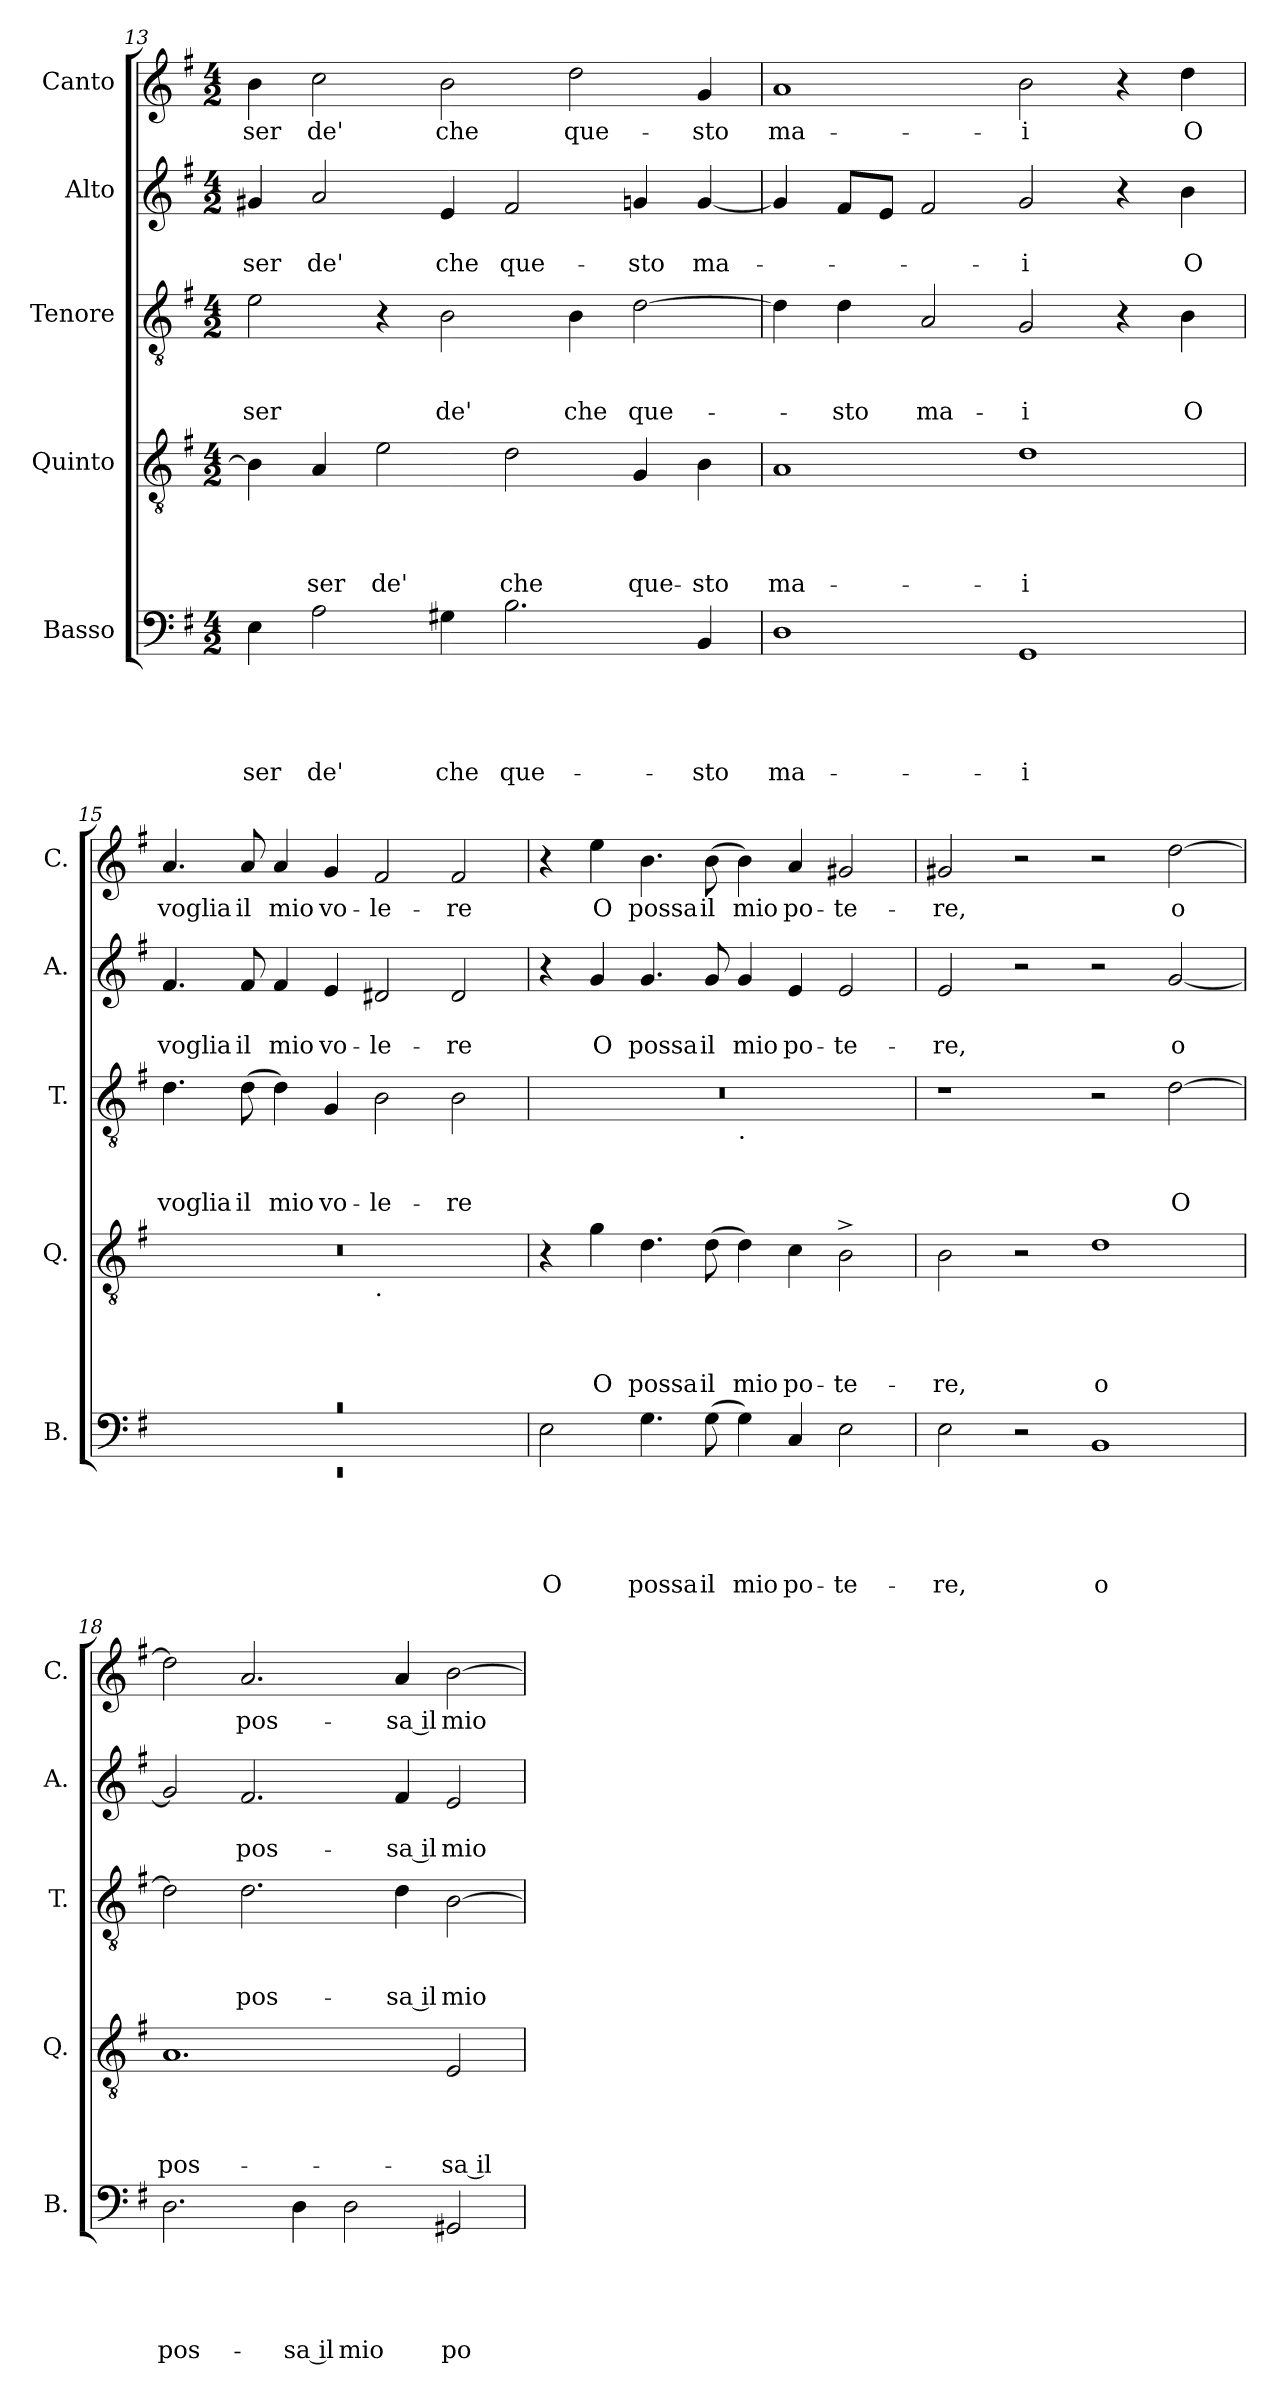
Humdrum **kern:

**kern	**text	**text	**text	**text	**text	**kern	**text	**text	**text	**text	**kern	**text	**text	**text	**kern	**text	**text	**kern	**text
*part5	*part5	*part5	*part5	*part5	*part5	*part4	*part4	*part4	*part4	*part4	*part3	*part3	*part3	*part3	*part2	*part2	*part2	*part1	*part1
*staff5	*staff5	*staff5	*staff5	*staff5	*staff5	*staff4	*staff4	*staff4	*staff4	*staff4	*staff3	*staff3	*staff3	*staff3	*staff2	*staff2	*staff2	*staff1	*staff1
*I"Basso	*	*	*	*	*	*I"Quinto	*	*	*	*	*I"Tenore	*	*	*	*I"Alto	*	*	*I"Canto	*
*I'B.	*	*	*	*	*	*I'Q.	*	*	*	*	*I'T.	*	*	*	*I'A.	*	*	*I'C.	*
!!LO:PB:g=z
*clefF4	*	*	*	*	*	*clefGv2	*	*	*	*	*clefGv2	*	*	*	*clefG2	*	*	*clefG2	*
*k[f#]	*	*	*	*	*	*k[f#]	*	*	*	*	*k[f#]	*	*	*	*k[f#]	*	*	*k[f#]	*
*G:	*	*	*	*	*	*G:	*	*	*	*	*G:	*	*	*	*G:	*	*	*G:	*
*M4/2	*	*	*	*	*	*M4/2	*	*	*	*	*M4/2	*	*	*	*M4/2	*	*	*M4/2	*
=13	=13	=13	=13	=13	=13	=13	=13	=13	=13	=13	=13	=13	=13	=13	=13	=13	=13	=13	=13
!	!	!	!	!	!LO:LY:b	!	!	!	!	!	!	!	!	!LO:LY:b	!	!	!LO:LY:b	!	!LO:LY:b
4E\	.	.	.	.	-ser	4B\]	.	.	.	.	2e\	.	.	-ser	4g#X/	.	-ser	4b\	-ser
!	!	!	!	!	!LO:LY:b	!	!	!	!	!LO:LY:b	!	!	!	!	!	!	!LO:LY:b	!	!LO:LY:b
2A\	.	.	.	.	de'	4A/	.	.	.	-ser	.	.	.	.	2a/	.	de'	2cc\	de'
!	!	!	!	!	!	!	!	!	!	!LO:LY:b	!	!	!	!	!	!	!	!	!
.	.	.	.	.	.	2e\	.	.	.	de'	4r	.	.	.	.	.	.	.	.
!	!	!	!	!	!LO:LY:b	!	!	!	!	!	!	!	!	!LO:LY:b	!	!	!LO:LY:b	!	!LO:LY:b
4G#X\	.	.	.	.	che	.	.	.	.	.	2B\	.	.	de'	4e/	.	che	2b\	che
!	!	!	!	!	!LO:LY:b	!	!	!	!	!LO:LY:b	!	!	!	!	!	!	!LO:LY:b	!	!
2.B\	.	.	.	.	que-	2d\	.	.	.	che	.	.	.	.	2f#/	.	que-	.	.
!	!	!	!	!	!	!	!	!	!	!	!	!	!	!LO:LY:b	!	!	!	!	!LO:LY:b
.	.	.	.	.	.	.	.	.	.	.	4B\	.	.	che	.	.	.	2dd\	que-
!	!	!	!	!	!	!	!	!	!	!LO:LY:b	!	!	!	!LO:LY:b	!	!	!LO:LY:b	!	!
.	.	.	.	.	.	4G/	.	.	.	que-	[>2d\	.	.	que-	4g/	.	-sto	.	.
!	!	!	!	!	!LO:LY:b	!	!	!	!	!LO:LY:b:rj	!	!	!	!	!	!	!LO:LY:b	!	!LO:LY:b
4BB/	.	.	.	.	-sto	4B\	.	.	.	-sto	.	.	.	.	[<4g/	.	ma-	4g/	-sto
=14	=14	=14	=14	=14	=14	=14	=14	=14	=14	=14	=14	=14	=14	=14	=14	=14	=14	=14	=14
!	!	!	!	!	!LO:LY:b	!	!	!	!	!LO:LY:b	!	!	!	!	!	!	!	!	!LO:LY:b
1D	.	.	.	.	ma-	1A	.	.	.	ma-	4d\]	.	.	.	4g/]	.	.	1a	ma-
!	!	!	!	!	!	!	!	!	!	!	!	!	!	!LO:LY:b	!	!	!	!	!
.	.	.	.	.	.	.	.	.	.	.	4d\	.	.	-sto	8f#/L	.	.	.	.
.	.	.	.	.	.	.	.	.	.	.	.	.	.	.	8e/J	.	.	.	.
!	!	!	!	!	!	!	!	!	!	!	!	!	!	!LO:LY:b	!	!	!	!	!
.	.	.	.	.	.	.	.	.	.	.	2A/	.	.	ma-	2f#/	.	.	.	.
!	!	!	!	!	!LO:LY:b:rj	!	!	!	!	!LO:LY:b:rj	!	!	!	!LO:LY:b	!	!	!LO:LY:b	!	!LO:LY:b
1GG	.	.	.	.	-i	1d	.	.	.	-i	2G/	.	.	-i	2g/	.	-i	2b\	-i
.	.	.	.	.	.	.	.	.	.	.	4r	.	.	.	4r	.	.	4r	.
!	!	!	!	!	!	!	!	!	!	!	!	!	!	!LO:LY:b	!	!	!LO:LY:b	!	!LO:LY:b
.	.	.	.	.	.	.	.	.	.	.	4B\	.	.	O	4b\	.	O	4dd\	O
=15	=15	=15	=15	=15	=15	=15	=15	=15	=15	=15	=15	=15	=15	=15	=15	=15	=15	=15	=15
*^	*	*	*	*	*	*	*	*	*	*	*	*	*	*	*	*	*	*	*
!LO:N:vis=1	!LO:N:vis=1	!	!	!	!	!	!	!	!	!	!	!	!	!	!LO:LY:b	!	!	!LO:LY:b	!	!LO:LY:b
*	*	*	*	*	*	*	*^	*	*	*	*	*	*	*	*	*	*	*	*	*
0rc	0rEE	.	.	.	.	.	0r	1ryy	.	.	.	.	4.d\	.	.	vo­glia	4.f#/	.	vo­glia	4.a/	vo­glia
!	!	!	!	!	!	!	!	!	!	!	!	!	!	!	!	!LO:LY:b	!	!	!LO:LY:b	!	!LO:LY:b
.	.	.	.	.	.	.	.	.	.	.	.	.	(<8d\	.	.	il	8f#/	.	il	8a/	il
!	!	!	!	!	!	!	!	!	!	!	!	!	!	!	!	!LO:LY:b	!	!	!LO:LY:b	!	!LO:LY:b
.	.	.	.	.	.	.	.	.	.	.	.	.	4d\)	.	.	mio	4f#/	.	mio	4a/	mio
!	!	!	!	!	!	!	!	!	!	!	!	!	!	!	!	!LO:LY:b	!	!	!LO:LY:b	!	!LO:LY:b
.	.	.	.	.	.	.	.	.	.	.	.	.	4G/	.	.	vo-	4e/	.	vo-	4g/	vo-
!	!	!	!	!	!	!	!	!LO:TX:b:t=.	!	!	!	!	!	!	!	!	!	!	!	!	!
!	!	!	!	!	!	!	!	!	!	!	!	!	!	!	!	!LO:LY:b	!	!	!LO:LY:b	!	!LO:LY:b
.	.	.	.	.	.	.	.	1ryy	.	.	.	.	2B\	.	.	-le-	2d#X/	.	-le-	2f#/	-le-
!	!	!	!	!	!	!	!	!	!	!	!	!	!	!	!	!LO:LY:b	!	!	!LO:LY:b	!	!LO:LY:b
.	.	.	.	.	.	.	.	.	.	.	.	.	2B\	.	.	-re	2d#/	.	-re	2f#/	-re
*v	*v	*	*	*	*	*	*	*	*	*	*	*	*	*	*	*	*	*	*	*	*
=16	=16	=16	=16	=16	=16	=16	=16	=16	=16	=16	=16	=16	=16	=16	=16	=16	=16	=16	=16	=16
!	!	!	!	!	!LO:LY:b	!	!	!	!	!	!	!	!	!	!	!	!	!	!	!
*	*	*	*	*	*	*v	*v	*	*	*	*	*^	*	*	*	*	*	*	*	*
2E\	.	.	.	.	O	4r	.	.	.	.	0r	1ryy	.	.	.	4r	.	.	4r	.
!	!	!	!	!	!	!	!	!	!	!LO:LY:b	!	!	!	!	!	!	!	!LO:LY:b	!	!LO:LY:b
.	.	.	.	.	.	4g\	.	.	.	O	.	.	.	.	.	4g/	.	O	4ee\	O
!	!	!	!	!	!LO:LY:b	!	!	!	!	!LO:LY:b	!	!	!	!	!	!	!	!LO:LY:b	!	!LO:LY:b
4.G\	.	.	.	.	pos­sa	4.d\	.	.	.	pos­sa	.	.	.	.	.	4.g/	.	pos­sa	4.b\	pos­sa
!	!	!	!	!	!LO:LY:b	!	!	!	!	!LO:LY:b	!	!	!	!	!	!	!	!LO:LY:b	!	!LO:LY:b
(<8G\	.	.	.	.	il	(<8d\	.	.	.	il	.	.	.	.	.	8g/	.	il	(<8b\	il
!	!	!	!	!	!	!	!	!	!	!	!	!LO:TX:b:t=.	!	!	!	!	!	!	!	!
!	!	!	!	!	!LO:LY:b	!	!	!	!	!LO:LY:b	!	!	!	!	!	!	!	!LO:LY:b	!	!LO:LY:b
4G\)	.	.	.	.	mio	4d\)	.	.	.	mio	.	1ryy	.	.	.	4g/	.	mio	4b\)	mio
!	!	!	!	!	!LO:LY:b	!	!	!	!	!LO:LY:b	!	!	!	!	!	!	!	!LO:LY:b	!	!LO:LY:b
4C/	.	.	.	.	po-	4c\	.	.	.	po-	.	.	.	.	.	4e/	.	po-	4a/	po-
!	!	!	!	!	!LO:LY:b	!	!	!	!	!LO:LY:b	!	!	!	!	!	!	!	!LO:LY:b	!	!LO:LY:b
2E\	.	.	.	.	-te-	2B^>\	.	.	.	-te-	.	.	.	.	.	2e/	.	-te-	2g#X/	-te-
!!LO:LB:g=z
=17	=17	=17	=17	=17	=17	=17	=17	=17	=17	=17	=17	=17	=17	=17	=17	=17	=17	=17	=17	=17
!	!	!	!	!	!LO:LY:b	!	!	!	!	!LO:LY:b	!	!	!	!	!	!	!	!LO:LY:b	!	!LO:LY:b
*	*	*	*	*	*	*	*	*	*	*	*v	*v	*	*	*	*	*	*	*	*
2E\	.	.	.	.	-re,	2B\	.	.	.	-re,	1r	.	.	.	2e/	.	-re,	2g#X/	-re,
2r	.	.	.	.	.	2r	.	.	.	.	.	.	.	.	2r	.	.	2r	.
!	!	!	!	!	!LO:LY:b:rj	!	!	!	!	!LO:LY:b:rj	!	!	!	!	!	!	!	!	!
1BB	.	.	.	.	o	1d	.	.	.	o	2r	.	.	.	2r	.	.	2r	.
!	!	!	!	!	!	!	!	!	!	!	!	!	!	!LO:LY:b	!	!	!LO:LY:b	!	!LO:LY:b
.	.	.	.	.	.	.	.	.	.	.	[>2d\	.	.	O	[<2g/	.	o	[>2dd\	o
=18	=18	=18	=18	=18	=18	=18	=18	=18	=18	=18	=18	=18	=18	=18	=18	=18	=18	=18	=18
!	!	!	!	!	!LO:LY:b	!	!	!	!	!LO:LY:b	!	!	!	!	!	!	!	!	!
2.D\	.	.	.	.	pos-	1.A	.	.	.	pos-	2d\]	.	.	.	2g/]	.	.	2dd\]	.
!	!	!	!	!	!	!	!	!	!	!	!	!	!	!LO:LY:b	!	!	!LO:LY:b	!	!LO:LY:b
.	.	.	.	.	.	.	.	.	.	.	2.d\	.	.	pos-	2.f#/	.	pos-	2.a/	pos-
!	!	!	!	!	!LO:LY:b:rj	!	!	!	!	!	!	!	!	!	!	!	!	!	!
4D\	.	.	.	.	-sa il	.	.	.	.	.	.	.	.	.	.	.	.	.	.
!	!	!	!	!	!LO:LY:b	!	!	!	!	!	!	!	!	!	!	!	!	!	!
2D\	.	.	.	.	mio	.	.	.	.	.	.	.	.	.	.	.	.	.	.
!	!	!	!	!	!	!	!	!	!	!	!	!	!	!LO:LY:b:rj	!	!	!LO:LY:b:rj	!	!LO:LY:b:rj
.	.	.	.	.	.	.	.	.	.	.	4d\	.	.	-sa il	4f#/	.	-sa il	4a/	-sa il
!	!	!	!	!	!LO:LY:b	!	!	!	!	!LO:LY:b:rj	!	!	!	!LO:LY:b	!	!	!LO:LY:b	!	!LO:LY:b
2GG#X/	.	.	.	.	po-	2E/	.	.	.	-sa il	[>2B\	.	.	mio	2e/	.	mio	[>2b\	mio
=	=	=	=	=	=	=	=	=	=	=	=	=	=	=	=	=	=	=	=
*-	*-	*-	*-	*-	*-	*-	*-	*-	*-	*-	*-	*-	*-	*-	*-	*-	*-	*-	*-
